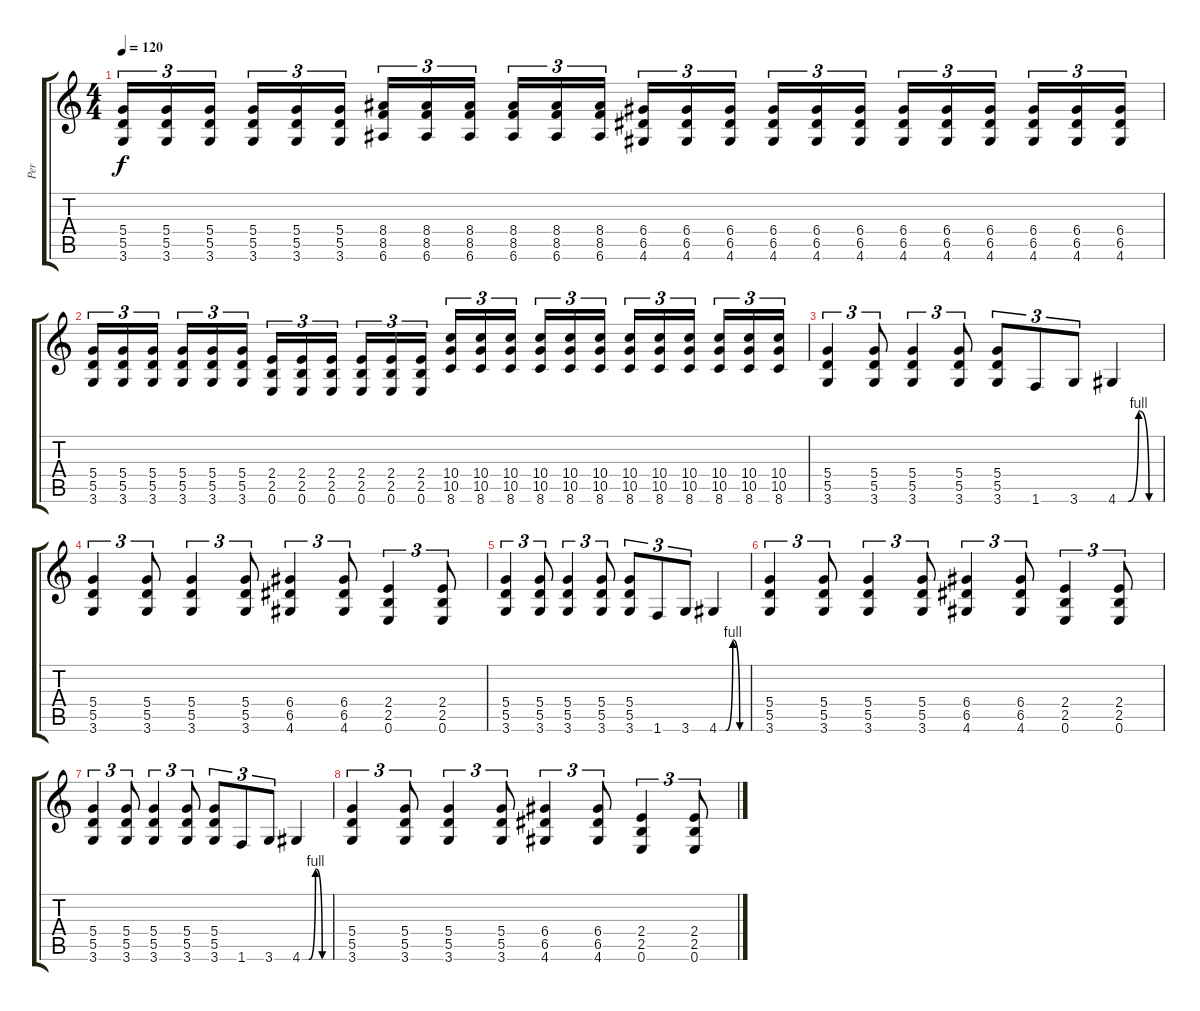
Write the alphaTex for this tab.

\track ("Per" "Per") {instrument distortionguitar}
\staff {score tabs}
\tuning (E4 B3 G3 D3 A2 E2) {hide}
\ts (4 4)
\tempo 120
\clef g2
\ks c
(5.4 5.5 3.6).16{tu (3 2) dy f} (5.4 5.5 3.6).16{tu (3 2)} (5.4 5.5 3.6).16{tu (3 2)} (5.4 5.5 3.6).16{tu (3 2)} (5.4 5.5 3.6).16{tu (3 2)} (5.4 5.5 3.6).16{tu (3 2)} (8.4 8.5 6.6).16{tu (3 2)} (8.4 8.5 6.6).16{tu (3 2)} (8.4 8.5 6.6).16{tu (3 2)} (8.4 8.5 6.6).16{tu (3 2)} (8.4 8.5 6.6).16{tu (3 2)} (8.4 8.5 6.6).16{tu (3 2)} (6.4 6.5 4.6).16{tu (3 2)} (6.4 6.5 4.6).16{tu (3 2)} (6.4 6.5 4.6).16{tu (3 2)} (6.4 6.5 4.6).16{tu (3 2)} (6.4 6.5 4.6).16{tu (3 2)} (6.4 6.5 4.6).16{tu (3 2)} (6.4 6.5 4.6).16{tu (3 2)} (6.4 6.5 4.6).16{tu (3 2)} (6.4 6.5 4.6).16{tu (3 2)} (6.4 6.5 4.6).16{tu (3 2)} (6.4 6.5 4.6).16{tu (3 2)} (6.4 6.5 4.6).16{tu (3 2)} |
(5.4 5.5 3.6).16{tu (3 2)} (5.4 5.5 3.6).16{tu (3 2)} (5.4 5.5 3.6).16{tu (3 2)} (5.4 5.5 3.6).16{tu (3 2)} (5.4 5.5 3.6).16{tu (3 2)} (5.4 5.5 3.6).16{tu (3 2)} (2.4 2.5 0.6).16{tu (3 2)} (2.4 2.5 0.6).16{tu (3 2)} (2.4 2.5 0.6).16{tu (3 2)} (2.4 2.5 0.6).16{tu (3 2)} (2.4 2.5 0.6).16{tu (3 2)} (2.4 2.5 0.6).16{tu (3 2)} (10.4 10.5 8.6).16{tu (3 2)} (10.4 10.5 8.6).16{tu (3 2)} (10.4 10.5 8.6).16{tu (3 2)} (10.4 10.5 8.6).16{tu (3 2)} (10.4 10.5 8.6).16{tu (3 2)} (10.4 10.5 8.6).16{tu (3 2)} (10.4 10.5 8.6).16{tu (3 2)} (10.4 10.5 8.6).16{tu (3 2)} (10.4 10.5 8.6).16{tu (3 2)} (10.4 10.5 8.6).16{tu (3 2)} (10.4 10.5 8.6).16{tu (3 2)} (10.4 10.5 8.6).16{tu (3 2)} |
(5.4 5.5 3.6).4{tu (3 2)} (5.4 5.5 3.6).8{tu (3 2)} (5.4 5.5 3.6).4{tu (3 2)} (5.4 5.5 3.6).8{tu (3 2)} (5.4 5.5 3.6).8{tu (3 2)} 1.6.8{tu (3 2)} 3.6.8{tu (3 2)} 4.6{be (custom 0 0 15 0 30 4 45 0 60 0)}.4 |
(5.4 5.5 3.6).4{tu (3 2)} (5.4 5.5 3.6).8{tu (3 2)} (5.4 5.5 3.6).4{tu (3 2)} (5.4 5.5 3.6).8{tu (3 2)} (6.4 6.5 4.6).4{tu (3 2)} (6.4 6.5 4.6).8{tu (3 2)} (2.4 2.5 0.6).4{tu (3 2)} (2.4 2.5 0.6).8{tu (3 2)} |
(5.4 5.5 3.6).4{tu (3 2)} (5.4 5.5 3.6).8{tu (3 2)} (5.4 5.5 3.6).4{tu (3 2)} (5.4 5.5 3.6).8{tu (3 2)} (5.4 5.5 3.6).8{tu (3 2)} 1.6.8{tu (3 2)} 3.6.8{tu (3 2)} 4.6{be (custom 0 0 15 0 30 4 45 0 60 0)}.4 |
(5.4 5.5 3.6).4{tu (3 2)} (5.4 5.5 3.6).8{tu (3 2)} (5.4 5.5 3.6).4{tu (3 2)} (5.4 5.5 3.6).8{tu (3 2)} (6.4 6.5 4.6).4{tu (3 2)} (6.4 6.5 4.6).8{tu (3 2)} (2.4 2.5 0.6).4{tu (3 2)} (2.4 2.5 0.6).8{tu (3 2)} |
(5.4 5.5 3.6).4{tu (3 2)} (5.4 5.5 3.6).8{tu (3 2)} (5.4 5.5 3.6).4{tu (3 2)} (5.4 5.5 3.6).8{tu (3 2)} (5.4 5.5 3.6).8{tu (3 2)} 1.6.8{tu (3 2)} 3.6.8{tu (3 2)} 4.6{be (custom 0 0 15 0 30 4 45 0 60 0)}.4 |
(5.4 5.5 3.6).4{tu (3 2)} (5.4 5.5 3.6).8{tu (3 2)} (5.4 5.5 3.6).4{tu (3 2)} (5.4 5.5 3.6).8{tu (3 2)} (6.4 6.5 4.6).4{tu (3 2)} (6.4 6.5 4.6).8{tu (3 2)} (2.4 2.5 0.6).4{tu (3 2)} (2.4 2.5 0.6).8{tu (3 2)}
